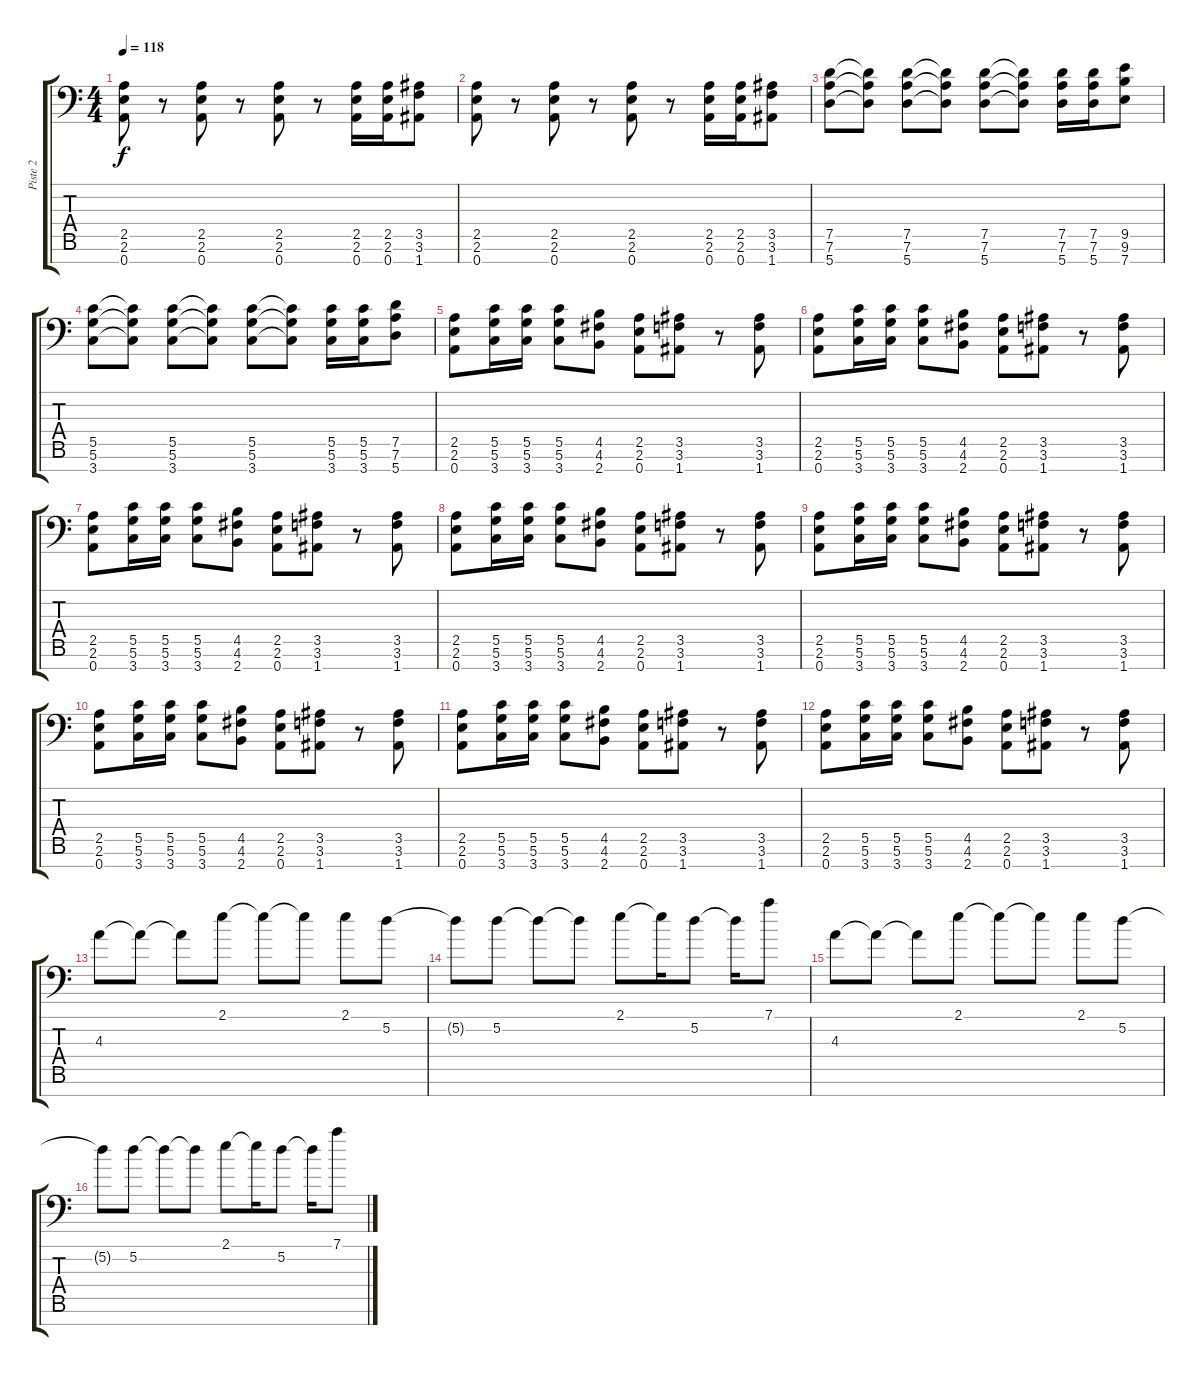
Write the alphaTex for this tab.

\track ("Piste 2" "Piste 2") {instrument overdrivenguitar}
\staff {score tabs}
\tuning (D4 A3 F3 C3 G2 D2 A1) {hide}
\ts (4 4)
\tempo 118
\clef f4
\ks c
(2.5 2.6 0.7).8{dy f} r.8 (2.5 2.6 0.7).8 r.8 (2.5 2.6 0.7).8 r.8 (2.5 2.6 0.7).16 (2.5 2.6 0.7).16 (3.5 3.6 1.7).8 |
(2.5 2.6 0.7).8 r.8 (2.5 2.6 0.7).8 r.8 (2.5 2.6 0.7).8 r.8 (2.5 2.6 0.7).16 (2.5 2.6 0.7).16 (3.5 3.6 1.7).8 |
(7.5 7.6 5.7).8 (7.5{t} 7.6{t} 5.7{t}).8 (7.5 7.6 5.7).8 (7.5{t} 7.6{t} 5.7{t}).8 (7.5 7.6 5.7).8 (7.5{t} 7.6{t} 5.7{t}).8 (7.5 7.6 5.7).16 (7.5 7.6 5.7).16 (9.5 9.6 7.7).8 |
(5.5 5.6 3.7).8 (5.5{t} 5.6{t} 3.7{t}).8 (5.5 5.6 3.7).8 (5.5{t} 5.6{t} 3.7{t}).8 (5.5 5.6 3.7).8 (5.5{t} 5.6{t} 3.7{t}).8 (5.5 5.6 3.7).16 (5.5 5.6 3.7).16 (7.5 7.6 5.7).8 |
(2.5 2.6 0.7).8 (5.5 5.6 3.7).16 (5.5 5.6 3.7).16 (5.5 5.6 3.7).8 (4.5 4.6 2.7).8 (2.5 2.6 0.7).8 (3.5 3.6 1.7).8 r.8 (3.5 3.6 1.7).8 |
(2.5 2.6 0.7).8 (5.5 5.6 3.7).16 (5.5 5.6 3.7).16 (5.5 5.6 3.7).8 (4.5 4.6 2.7).8 (2.5 2.6 0.7).8 (3.5 3.6 1.7).8 r.8 (3.5 3.6 1.7).8 |
(2.5 2.6 0.7).8 (5.5 5.6 3.7).16 (5.5 5.6 3.7).16 (5.5 5.6 3.7).8 (4.5 4.6 2.7).8 (2.5 2.6 0.7).8 (3.5 3.6 1.7).8 r.8 (3.5 3.6 1.7).8 |
(2.5 2.6 0.7).8 (5.5 5.6 3.7).16 (5.5 5.6 3.7).16 (5.5 5.6 3.7).8 (4.5 4.6 2.7).8 (2.5 2.6 0.7).8 (3.5 3.6 1.7).8 r.8 (3.5 3.6 1.7).8 |
(2.5 2.6 0.7).8 (5.5 5.6 3.7).16 (5.5 5.6 3.7).16 (5.5 5.6 3.7).8 (4.5 4.6 2.7).8 (2.5 2.6 0.7).8 (3.5 3.6 1.7).8 r.8 (3.5 3.6 1.7).8 |
(2.5 2.6 0.7).8 (5.5 5.6 3.7).16 (5.5 5.6 3.7).16 (5.5 5.6 3.7).8 (4.5 4.6 2.7).8 (2.5 2.6 0.7).8 (3.5 3.6 1.7).8 r.8 (3.5 3.6 1.7).8 |
(2.5 2.6 0.7).8 (5.5 5.6 3.7).16 (5.5 5.6 3.7).16 (5.5 5.6 3.7).8 (4.5 4.6 2.7).8 (2.5 2.6 0.7).8 (3.5 3.6 1.7).8 r.8 (3.5 3.6 1.7).8 |
(2.5 2.6 0.7).8 (5.5 5.6 3.7).16 (5.5 5.6 3.7).16 (5.5 5.6 3.7).8 (4.5 4.6 2.7).8 (2.5 2.6 0.7).8 (3.5 3.6 1.7).8 r.8 (3.5 3.6 1.7).8 |
4.3.8 4.3{t}.8 4.3{t}.8 2.1.8 2.1{t}.8 2.1{t}.8 2.1.8 5.2.8 |
5.2{t}.8 5.2.8 5.2{t}.8 5.2{t}.8 2.1.8 2.1{t}.16 5.2.8 5.2{t}.16 7.1.8 |
4.3.8 4.3{t}.8 4.3{t}.8 2.1.8 2.1{t}.8 2.1{t}.8 2.1.8 5.2.8 |
5.2{t}.8 5.2.8 5.2{t}.8 5.2{t}.8 2.1.8 2.1{t}.16 5.2.8 5.2{t}.16 7.1.8
